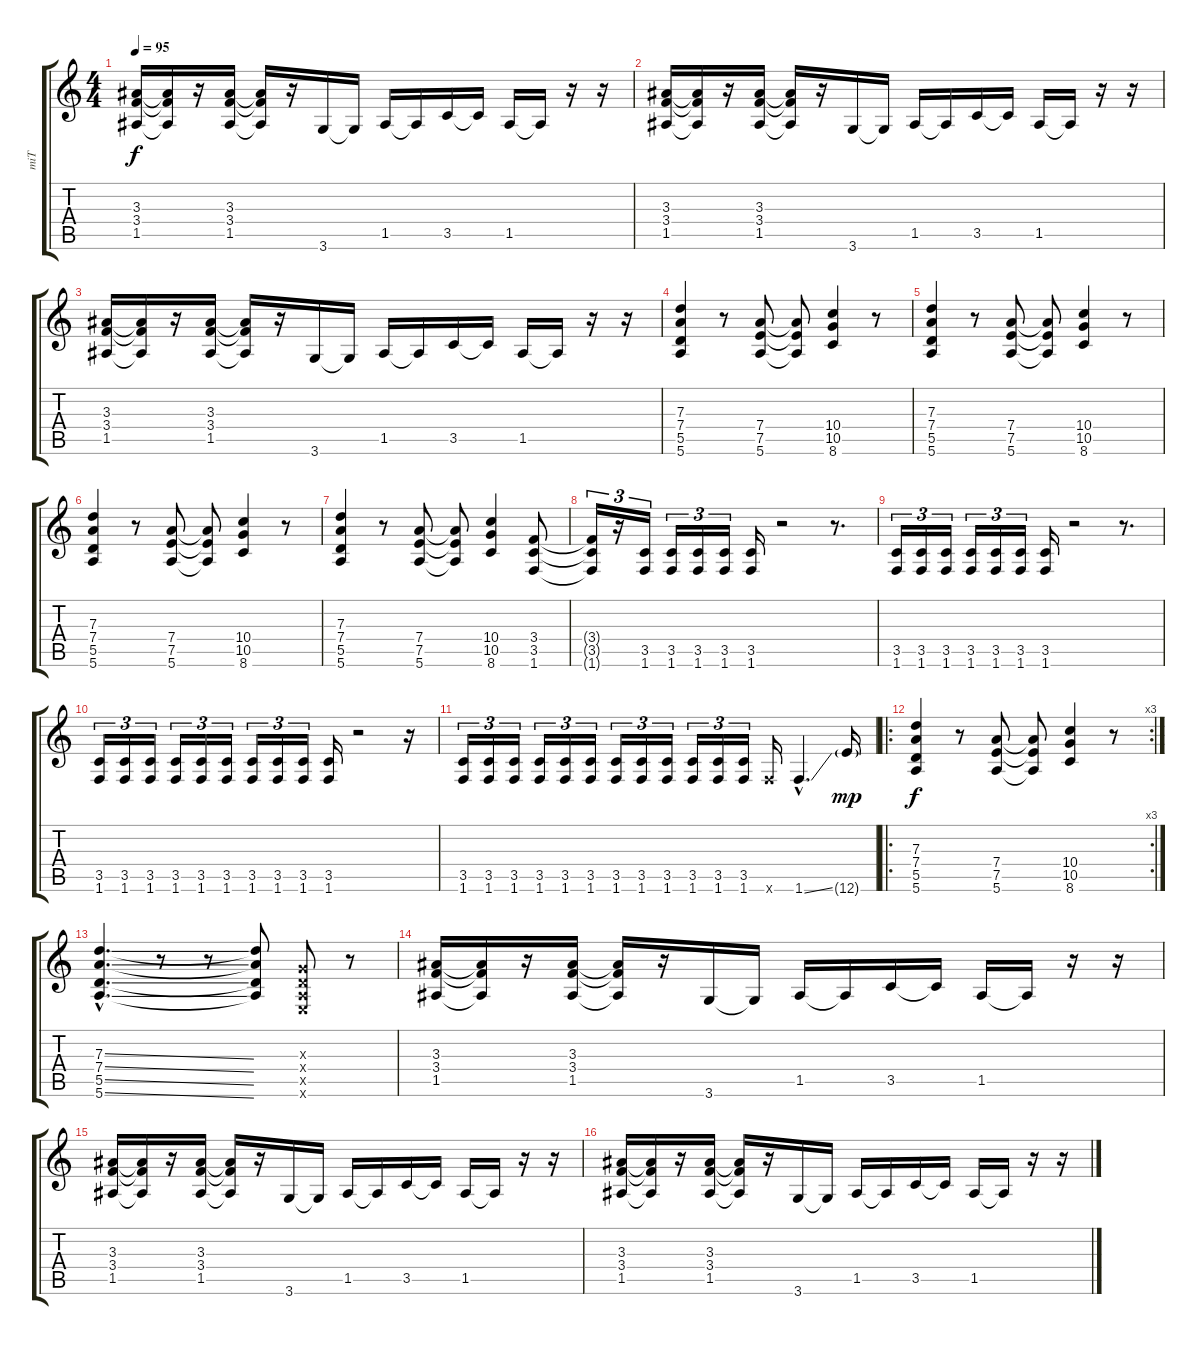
\track ("miT" "miT") {instrument overdrivenguitar}
\staff {score tabs}
\tuning (E4 B3 G3 D3 A2 E2) {hide}
\ts (4 4)
\tempo 95
\clef g2
\ks c
(3.3 3.4 1.5).16{dy f} (3.3{t} 3.4{t} 1.5{t}).16 r.16 (3.3 3.4 1.5).16 (3.3{t} 3.4{t} 1.5{t}).16 r.16 3.6.16 3.6{t}.16 1.5.16 1.5{t}.16 3.5.16 3.5{t}.16 1.5.16 1.5{t}.16 r.16 r.16 |
(3.3 3.4 1.5).16 (3.3{t} 3.4{t} 1.5{t}).16 r.16 (3.3 3.4 1.5).16 (3.3{t} 3.4{t} 1.5{t}).16 r.16 3.6.16 3.6{t}.16 1.5.16 1.5{t}.16 3.5.16 3.5{t}.16 1.5.16 1.5{t}.16 r.16 r.16 |
(3.3 3.4 1.5).16 (3.3{t} 3.4{t} 1.5{t}).16 r.16 (3.3 3.4 1.5).16 (3.3{t} 3.4{t} 1.5{t}).16 r.16 3.6.16 3.6{t}.16 1.5.16 1.5{t}.16 3.5.16 3.5{t}.16 1.5.16 1.5{t}.16 r.16 r.16 |
(7.3 7.4 5.5 5.6).4 r.8 (7.4 7.5 5.6).8 (7.4{t} 7.5{t} 5.6{t}).8 (10.4 10.5 8.6).4 r.8 |
(7.3 7.4 5.5 5.6).4 r.8 (7.4 7.5 5.6).8 (7.4{t} 7.5{t} 5.6{t}).8 (10.4 10.5 8.6).4 r.8 |
(7.3 7.4 5.5 5.6).4 r.8 (7.4 7.5 5.6).8 (7.4{t} 7.5{t} 5.6{t}).8 (10.4 10.5 8.6).4 r.8 |
(7.3 7.4 5.5 5.6).4 r.8 (7.4 7.5 5.6).8 (7.4{t} 7.5{t} 5.6{t}).8 (10.4 10.5 8.6).4 (3.4 3.5 1.6).8 |
(3.4{t} 3.5{t} 1.6{t}).16{tu (3 2)} r.16{tu (3 2)} (3.5 1.6).16{tu (3 2)} (3.5 1.6).16{tu (3 2)} (3.5 1.6).16{tu (3 2)} (3.5 1.6).16{tu (3 2)} (3.5 1.6).16 r.2 r.8{d} |
(3.5 1.6).16{tu (3 2)} (3.5 1.6).16{tu (3 2)} (3.5 1.6).16{tu (3 2)} (3.5 1.6).16{tu (3 2)} (3.5 1.6).16{tu (3 2)} (3.5 1.6).16{tu (3 2)} (3.5 1.6).16 r.2 r.8{d} |
(3.5 1.6).16{tu (3 2)} (3.5 1.6).16{tu (3 2)} (3.5 1.6).16{tu (3 2)} (3.5 1.6).16{tu (3 2)} (3.5 1.6).16{tu (3 2)} (3.5 1.6).16{tu (3 2)} (3.5 1.6).16{tu (3 2)} (3.5 1.6).16{tu (3 2)} (3.5 1.6).16{tu (3 2)} (3.5 1.6).16 r.2 r.16 |
(3.5 1.6).16{tu (3 2)} (3.5 1.6).16{tu (3 2)} (3.5 1.6).16{tu (3 2)} (3.5 1.6).16{tu (3 2)} (3.5 1.6).16{tu (3 2)} (3.5 1.6).16{tu (3 2)} (3.5 1.6).16{tu (3 2)} (3.5 1.6).16{tu (3 2)} (3.5 1.6).16{tu (3 2)} (3.5 1.6).16{tu (3 2)} (3.5 1.6).16{tu (3 2)} (3.5 1.6).16{tu (3 2)} 1.6{x}.16 1.6{ss hac}.4{d} 12.6{g}.16{dy mp} |
\ro
\rc 3
(7.3 7.4 5.5 5.6).4{dy f} r.8 (7.4 7.5 5.6).8 (7.4{t} 7.5{t} 5.6{t}).8 (10.4 10.5 8.6).4 r.8 |
(7.3{ss hac} 7.4{ss hac} 5.5{ss hac} 5.6{ss hac}).4{d} r.8 r.8 (7.3{t} 7.4{t} 5.5{t} 5.6{t}).8 (0.3{x} 0.4{x} 0.5{x} 0.6{x}).8 r.8 |
(3.3 3.4 1.5).16 (3.3{t} 3.4{t} 1.5{t}).16 r.16 (3.3 3.4 1.5).16 (3.3{t} 3.4{t} 1.5{t}).16 r.16 3.6.16 3.6{t}.16 1.5.16 1.5{t}.16 3.5.16 3.5{t}.16 1.5.16 1.5{t}.16 r.16 r.16 |
(3.3 3.4 1.5).16 (3.3{t} 3.4{t} 1.5{t}).16 r.16 (3.3 3.4 1.5).16 (3.3{t} 3.4{t} 1.5{t}).16 r.16 3.6.16 3.6{t}.16 1.5.16 1.5{t}.16 3.5.16 3.5{t}.16 1.5.16 1.5{t}.16 r.16 r.16 |
(3.3 3.4 1.5).16 (3.3{t} 3.4{t} 1.5{t}).16 r.16 (3.3 3.4 1.5).16 (3.3{t} 3.4{t} 1.5{t}).16 r.16 3.6.16 3.6{t}.16 1.5.16 1.5{t}.16 3.5.16 3.5{t}.16 1.5.16 1.5{t}.16 r.16 r.16
